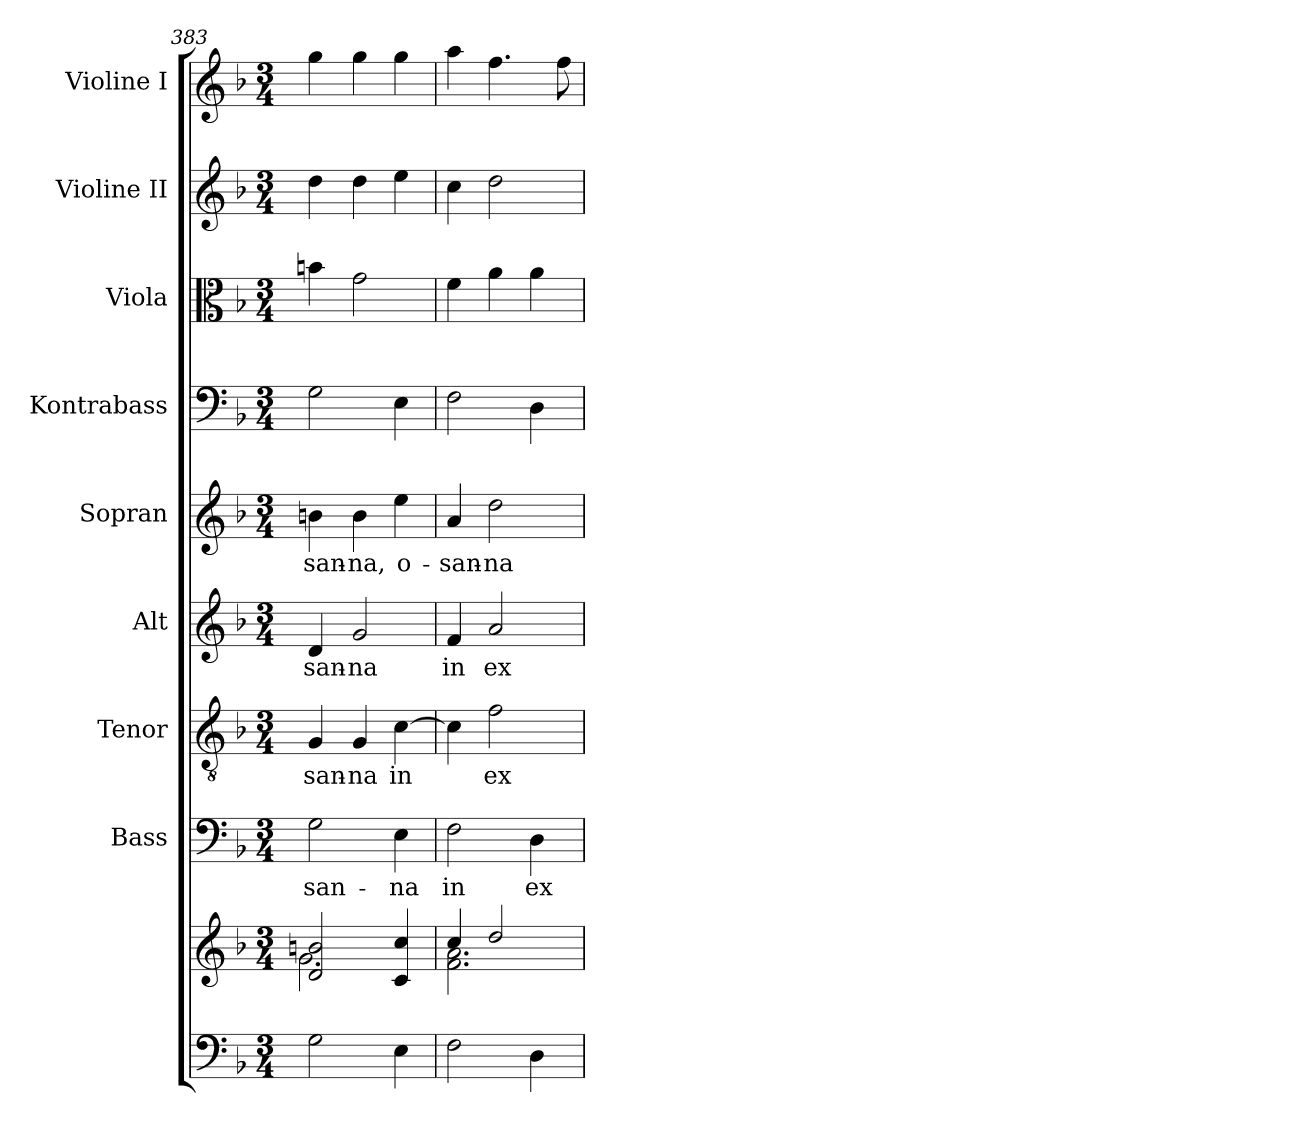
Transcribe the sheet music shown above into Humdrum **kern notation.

**kern	**kern	**kern	**text	**kern	**text	**kern	**text	**kern	**text	**kern	**kern	**kern	**kern
*part9	*part9	*part8	*part8	*part7	*part7	*part6	*part6	*part5	*part5	*part4	*part3	*part2	*part1
*staff10	*staff9	*staff8	*staff8	*staff7	*staff7	*staff6	*staff6	*staff5	*staff5	*staff4	*staff3	*staff2	*staff1
*	*	*I"Bass	*	*I"Tenor	*	*I"Alt	*	*I"Sopran	*	*I"Kontrabass	*I"Viola	*I"Violine II	*I"Violine I
*	*	*I'B.	*	*I'T.	*	*I'A.	*	*I'S.	*	*I'Kb.	*I'Vla.	*I'Vl. II	*I'Vl. I
*clefF4	*clefG2	*clefF4	*	*clefGv2	*	*clefG2	*	*clefG2	*	*clefF4	*clefC3	*clefG2	*clefG2
*	*	*	*	*	*	*	*	*	*	*ITrd7c12	*	*	*
*k[b-]	*k[b-]	*k[b-]	*	*k[b-]	*	*k[b-]	*	*k[b-]	*	*k[b-]	*k[b-]	*k[b-]	*k[b-]
*F:	*F:	*F:	*	*F:	*	*F:	*	*F:	*	*F:	*F:	*F:	*F:
*M3/4	*M3/4	*M3/4	*	*M3/4	*	*M3/4	*	*M3/4	*	*M3/4	*M3/4	*M3/4	*M3/4
=383	=383	=383	=383	=383	=383	=383	=383	=383	=383	=383	=383	=383	=383
*	*^	*	*	*	*	*	*	*	*	*	*	*	*
!	!	!	!	!LO:LY:b	!	!LO:LY:b	!	!LO:LY:b	!	!LO:LY:b	!	!	!	!
2G\	2d/ 2bn/	2.g\	2G\	-san-	4G/	-san-	4d/	-san-	4bn\	-san-	2GG\	4bn\	4dd\	4gg\
!	!	!	!	!	!	!LO:LY:b	!	!LO:LY:b	!	!LO:LY:b	!	!	!	!
.	.	.	.	.	4G/	-na	2g/	-na	4b\	-na,	.	2g\	4dd\	4gg\
!	!	!	!	!LO:LY:b	!	!LO:LY:b	!	!	!	!LO:LY:b	!	!	!	!
4E\	4c/ 4cc/	.	4E\	-na	[4c\	in	.	.	4ee\	o-	4EE\	.	4ee\	4gg\
!!LO:PB:g=z
=384	=384	=384	=384	=384	=384	=384	=384	=384	=384	=384	=384	=384	=384	=384
!	!	!	!	!LO:LY:b	!	!	!	!LO:LY:b	!	!LO:LY:b	!	!	!	!
2F\	4cc/	2.f\ 2.a\	2F\	in	4c\]	.	4f/	in	4a/	-san-	2FF\	4f\	4cc\	4aa\
!	!	!	!	!	!	!LO:LY:b	!	!LO:LY:b	!	!LO:LY:b	!	!	!	!
.	2dd/	.	.	.	2f\	ex-	2a/	ex-	2dd\	-na	.	4a\	2dd\	4.ff\
!	!	!	!	!LO:LY:b	!	!	!	!	!	!	!	!	!	!
4D\	.	.	4D\	ex-	.	.	.	.	.	.	4DD\	4a\	.	.
.	.	.	.	.	.	.	.	.	.	.	.	.	.	8ff\
*	*v	*v	*	*	*	*	*	*	*	*	*	*	*	*
=	=	=	=	=	=	=	=	=	=	=	=	=	=
*-	*-	*-	*-	*-	*-	*-	*-	*-	*-	*-	*-	*-	*-
